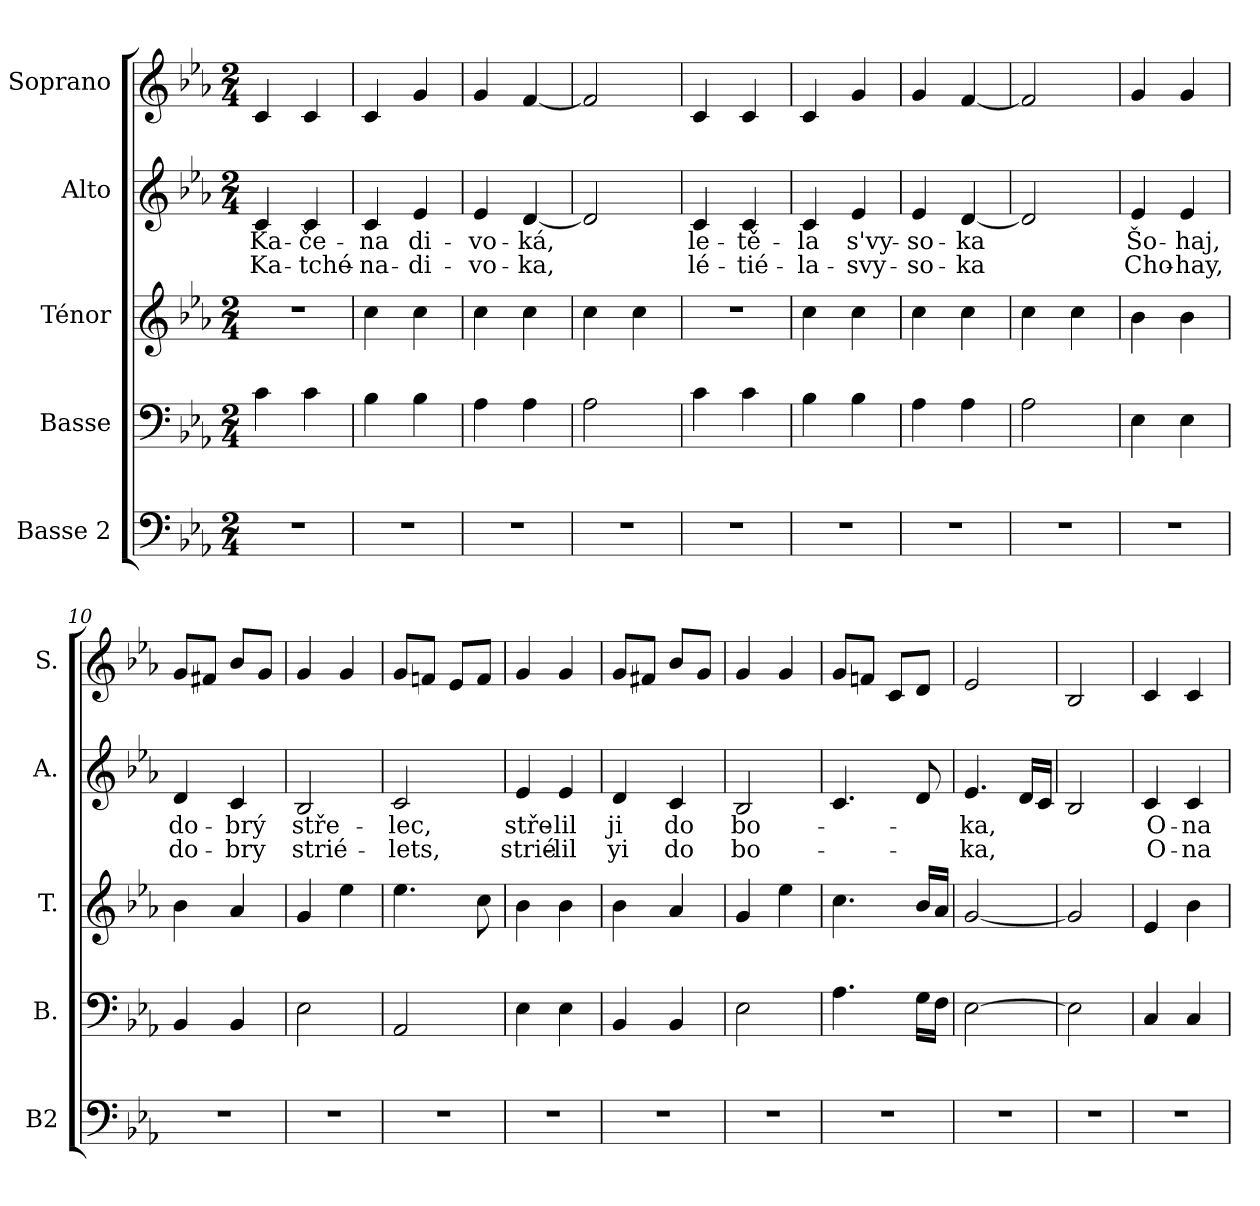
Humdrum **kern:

**kern	**kern	**kern	**kern	**text	**text	**kern
*part5	*part4	*part3	*part2	*part2	*part2	*part1
*staff5	*staff4	*staff3	*staff2	*staff2	*staff2	*staff1
*I"Basse 2	*I"Basse	*I"Ténor	*I"Alto	*	*	*I"Soprano
*I'B2	*I'B.	*I'T.	*I'A.	*	*	*I'S.
*clefF4	*clefF4	*clefG2	*clefG2	*	*	*clefG2
*k[b-e-a-]	*k[b-e-a-]	*k[b-e-a-]	*k[b-e-a-]	*	*	*k[b-e-a-]
*M2/4	*M2/4	*M2/4	*M2/4	*	*	*M2/4
*MM96	*MM96	*MM96	*MM96	*	*	*MM96
=1	=1	=1	=1	=1	=1	=1
!	!	!	!	!LO:LY:b	!LO:LY:b:color=#0000FF	!
2r	4c\	2r	4c/	Ka-	Ka-	4c/
!	!	!	!	!LO:LY:b	!LO:LY:b:color=#0000FF	!
.	4c\	.	4c/	-če-	-tché-	4c/
=2	=2	=2	=2	=2	=2	=2
!	!	!	!	!LO:LY:b	!LO:LY:b:color=#0000FF	!
2r	4B-\	4cc\	4c/	-na	-na-	4c/
!	!	!	!	!LO:LY:b	!LO:LY:b:color=#0000FF	!
.	4B-\	4cc\	4e-/	di-	-di-	4g/
=3	=3	=3	=3	=3	=3	=3
!	!	!	!	!LO:LY:b	!LO:LY:b:color=#0000FF	!
2r	4A-\	4cc\	4e-/	-vo-	-vo-	4g/
!	!	!	!	!LO:LY:b	!LO:LY:b:color=#0000FF	!
.	4A-\	4cc\	[4d/	-ká,	-ka,	[4f/
=4	=4	=4	=4	=4	=4	=4
2r	2A-\	4cc\	2d/]	.	.	2f/]
.	.	4cc\	.	.	.	.
=5	=5	=5	=5	=5	=5	=5
!	!	!	!	!LO:LY:b	!LO:LY:b:color=#0000FF	!
2r	4c\	2r	4c/	le-	lé-	4c/
!	!	!	!	!LO:LY:b	!LO:LY:b:color=#0000FF	!
.	4c\	.	4c/	-tě-	-tié-	4c/
=6	=6	=6	=6	=6	=6	=6
!	!	!	!	!LO:LY:b	!LO:LY:b:color=#0000FF	!
2r	4B-\	4cc\	4c/	-la	-la-	4c/
!	!	!	!	!LO:LY:b	!LO:LY:b:color=#0000FF	!
.	4B-\	4cc\	4e-/	s'vy-	-svy-	4g/
=7	=7	=7	=7	=7	=7	=7
!	!	!	!	!LO:LY:b	!LO:LY:b:color=#0000FF	!
2r	4A-\	4cc\	4e-/	-so-	-so-	4g/
!	!	!	!	!LO:LY:b	!LO:LY:b:color=#0000FF	!
.	4A-\	4cc\	[4d/	-ka	-ka	[4f/
=8	=8	=8	=8	=8	=8	=8
2r	2A-\	4cc\	2d/]	.	.	2f/]
.	.	4cc\	.	.	.	.
=9	=9	=9	=9	=9	=9	=9
!	!	!	!	!LO:LY:b	!LO:LY:b:color=#0000FF	!
2r	4E-\	4b-\	4e-/	Šo-	Cho-	4g/
!	!	!	!	!LO:LY:b	!LO:LY:b:color=#0000FF	!
.	4E-\	4b-\	4e-/	-haj,	-hay,	4g/
=10	=10	=10	=10	=10	=10	=10
!	!	!	!	!LO:LY:b	!LO:LY:b:color=#0000FF	!
2r	4BB-/	4b-\	4d/	do-	do-	8g/L
.	.	.	.	.	.	8f#X/J
!	!	!	!	!LO:LY:b	!LO:LY:b:color=#0000FF	!
.	4BB-/	4a-/	4c/	-brý	-bry	8b-/L
.	.	.	.	.	.	8g/J
=11	=11	=11	=11	=11	=11	=11
!	!	!	!	!LO:LY:b	!LO:LY:b:color=#0000FF	!
2r	2E-\	4g/	2B-/	stře-	strié-	4g/
.	.	4ee-\	.	.	.	4g/
=12	=12	=12	=12	=12	=12	=12
!	!	!	!	!LO:LY:b	!LO:LY:b:color=#0000FF	!
2r	2AA-/	4.ee-\	2c/	-lec,	-lets,	8g/L
.	.	.	.	.	.	8fn/J
.	.	.	.	.	.	8e-/L
.	.	8cc\	.	.	.	8f/J
!!LO:LB:g=z
=13	=13	=13	=13	=13	=13	=13
!	!	!	!	!LO:LY:b	!LO:LY:b:color=#0000FF	!
2r	4E-\	4b-\	4e-/	stře-	strié-	4g/
!	!	!	!	!LO:LY:b	!LO:LY:b:color=#0000FF	!
.	4E-\	4b-\	4e-/	-lil	-lil	4g/
=14	=14	=14	=14	=14	=14	=14
!	!	!	!	!LO:LY:b	!LO:LY:b:color=#0000FF	!
2r	4BB-/	4b-\	4d/	ji	yi	8g/L
.	.	.	.	.	.	8f#X/J
!	!	!	!	!LO:LY:b	!LO:LY:b:color=#0000FF	!
.	4BB-/	4a-/	4c/	do	do	8b-/L
.	.	.	.	.	.	8g/J
=15	=15	=15	=15	=15	=15	=15
!	!	!	!	!LO:LY:b	!LO:LY:b:color=#0000FF	!
2r	2E-\	4g/	2B-/	bo-	bo-	4g/
.	.	4ee-\	.	.	.	4g/
=16	=16	=16	=16	=16	=16	=16
2r	4.A-\	4.cc\	4.c/	.	.	8g/L
.	.	.	.	.	.	8fn/J
.	.	.	.	.	.	8c/L
.	16G\LL	16b-/LL	8d/	.	.	8d/J
.	16F\JJ	16a-/JJ	.	.	.	.
=17	=17	=17	=17	=17	=17	=17
!	!	!	!	!LO:LY:b	!LO:LY:b:color=#0000FF	!
2r	[2E-\	[2g/	4.e-/	-ka,	-ka,	2e-/
.	.	.	16d/LL	.	.	.
.	.	.	16c/JJ	.	.	.
=18	=18	=18	=18	=18	=18	=18
2r	2E-\]	2g/]	2B-/	.	.	2B-/
=19	=19	=19	=19	=19	=19	=19
!	!	!	!	!LO:LY:b	!LO:LY:b:color=#0000FF	!
2r	4C/	4e-/	4c/	O-	O-	4c/
!	!	!	!	!LO:LY:b	!LO:LY:b:color=#0000FF	!
.	4C/	4b-\	4c/	-na	-na	4c/
=	=	=	=	=	=	=
*-	*-	*-	*-	*-	*-	*-
